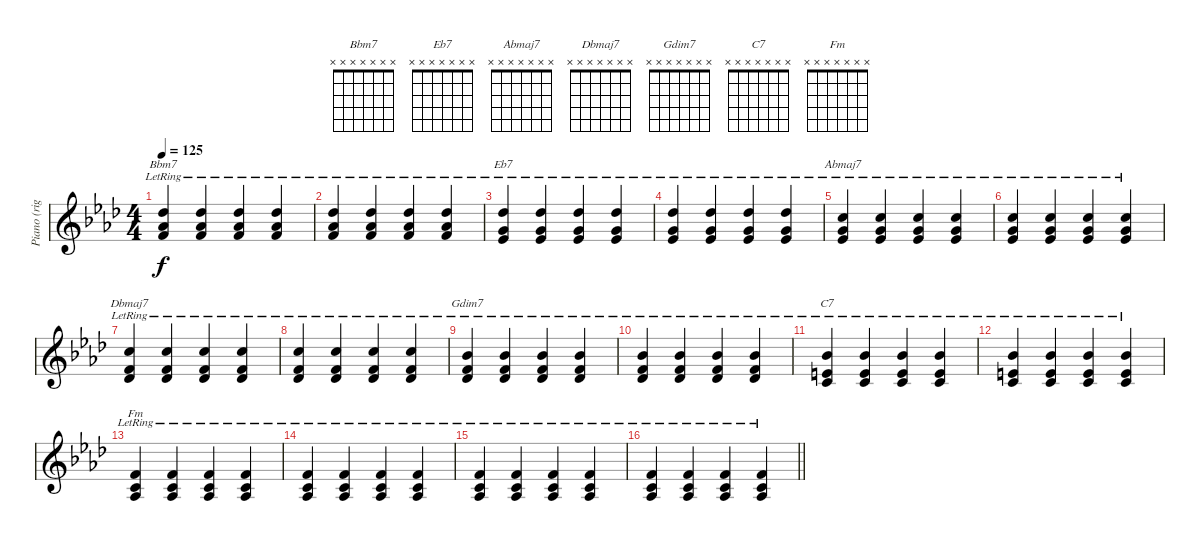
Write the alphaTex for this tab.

\track ("Piano (right hand)" "Piano (rig") {instrument acousticgrandpiano}
\staff {score}
\tuning (E4 B3 G3 D3 A2 E2 B1) {hide}
\chord ("Bbm7" x x x x x x x)
\chord ("Eb7" x x x x x x x)
\chord ("Abmaj7" x x x x x x x)
\chord ("Dbmaj7" x x x x x x x)
\chord ("Gdim7" x x x x x x x)
\chord ("C7" x x x x x x x)
\chord ("Fm" x x x x x x x)
\ts (4 4)
\tempo 125
\clef g2
\ks fminor
(9.1{lr} 9.2{lr} 10.3{lr}).4{ch "Bbm7" dy f} (9.1{lr} 9.2{lr} 10.3{lr}).4 (9.1{lr} 9.2{lr} 10.3{lr}).4 (9.1{lr} 9.2{lr} 10.3{lr}).4 |
(9.1{lr} 9.2{lr} 10.3{lr}).4 (9.1{lr} 9.2{lr} 10.3{lr}).4 (9.1{lr} 9.2{lr} 10.3{lr}).4 (9.1{lr} 9.2{lr} 10.3{lr}).4 |
(9.1{lr} 8.2{lr} 8.3{lr}).4{ch "Eb7"} (9.1{lr} 8.2{lr} 8.3{lr}).4 (9.1{lr} 8.2{lr} 8.3{lr}).4 (9.1{lr} 8.2{lr} 8.3{lr}).4 |
(9.1{lr} 8.2{lr} 8.3{lr}).4 (9.1{lr} 8.2{lr} 8.3{lr}).4 (9.1{lr} 8.2{lr} 8.3{lr}).4 (9.1{lr} 8.2{lr} 8.3{lr}).4 |
(8.1{lr} 8.2{lr} 8.3{lr}).4{ch "Abmaj7"} (8.1{lr} 8.2{lr} 8.3{lr}).4 (8.1{lr} 8.2{lr} 8.3{lr}).4 (8.1{lr} 8.2{lr} 8.3{lr}).4 |
(8.1{lr} 8.2{lr} 8.3{lr}).4 (8.1{lr} 8.2{lr} 8.3{lr}).4 (8.1{lr} 8.2{lr} 8.3{lr}).4 (8.1{lr} 8.2{lr} 8.3{lr}).4 |
(8.1{lr} 6.2{lr} 6.3{lr}).4{ch "Dbmaj7"} (8.1{lr} 6.2{lr} 6.3{lr}).4 (8.1{lr} 6.2{lr} 6.3{lr}).4 (8.1{lr} 6.2{lr} 6.3{lr}).4 |
(8.1{lr} 6.2{lr} 6.3{lr}).4 (8.1{lr} 6.2{lr} 6.3{lr}).4 (8.1{lr} 6.2{lr} 6.3{lr}).4 (8.1{lr} 6.2{lr} 6.3{lr}).4 |
(6.1{lr} 6.2{lr} 6.3{lr}).4{ch "Gdim7"} (6.1{lr} 6.2{lr} 6.3{lr}).4 (6.1{lr} 6.2{lr} 6.3{lr}).4 (6.1{lr} 6.2{lr} 6.3{lr}).4 |
(6.1{lr} 6.2{lr} 6.3{lr}).4 (6.1{lr} 6.2{lr} 6.3{lr}).4 (6.1{lr} 6.2{lr} 6.3{lr}).4 (6.1{lr} 6.2{lr} 6.3{lr}).4 |
(6.1{lr} 5.2{lr} 5.3{lr}).4{ch "C7"} (6.1{lr} 5.2{lr} 5.3{lr}).4 (6.1{lr} 5.2{lr} 5.3{lr}).4 (6.1{lr} 5.2{lr} 5.3{lr}).4 |
(6.1{lr} 5.2{lr} 5.3{lr}).4 (6.1{lr} 5.2{lr} 5.3{lr}).4 (6.1{lr} 5.2{lr} 5.3{lr}).4 (6.1{lr} 5.2{lr} 5.3{lr}).4 |
(1.1{lr} 1.2{lr} 1.3{lr}).4{ch "Fm"} (1.1{lr} 1.2{lr} 1.3{lr}).4 (1.1{lr} 1.2{lr} 1.3{lr}).4 (1.1{lr} 1.2{lr} 1.3{lr}).4 |
(1.1{lr} 1.2{lr} 1.3{lr}).4 (1.1{lr} 1.2{lr} 1.3{lr}).4 (1.1{lr} 1.2{lr} 1.3{lr}).4 (1.1{lr} 1.2{lr} 1.3{lr}).4 |
(1.1{lr} 1.2{lr} 1.3{lr}).4 (1.1{lr} 1.2{lr} 1.3{lr}).4 (1.1{lr} 1.2{lr} 1.3{lr}).4 (1.1{lr} 1.2{lr} 1.3{lr}).4 |
\barLineRight lightlight
(1.1{lr} 1.2{lr} 1.3{lr}).4 (1.1{lr} 1.2{lr} 1.3{lr}).4 (1.1{lr} 1.2{lr} 1.3{lr}).4 (1.1{lr} 1.2{lr} 1.3{lr}).4
